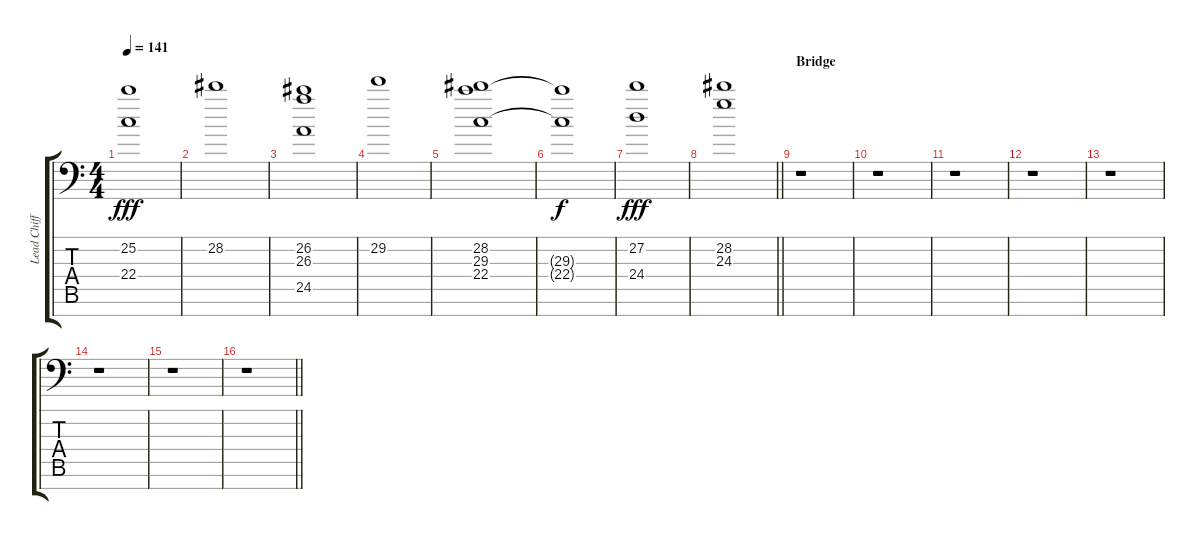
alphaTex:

\track ("Lead Chiff" "Lead Chiff") {instrument lead4chiff}
\staff {score tabs}
\tuning (C8 B3 G3 D3 A2 E2 C-1) {hide}
\ts (4 4)
\tempo 141
\clef f4
\ks c
(25.2 22.4).1{dy fff} |
28.2.1 |
(26.2 26.3 24.5).1 |
29.2.1 |
(28.2 29.3 22.4).1 |
(29.3{t} 22.4{t}).1{dy f} |
(27.2 24.4).1{dy fff} |
\barLineRight lightlight
(28.2 24.3).1 |
\section ("" "Bridge")
r.1 |
r.1 |
r.1 |
r.1 |
r.1 |
r.1 |
r.1 |
\barLineRight lightlight
r.1
